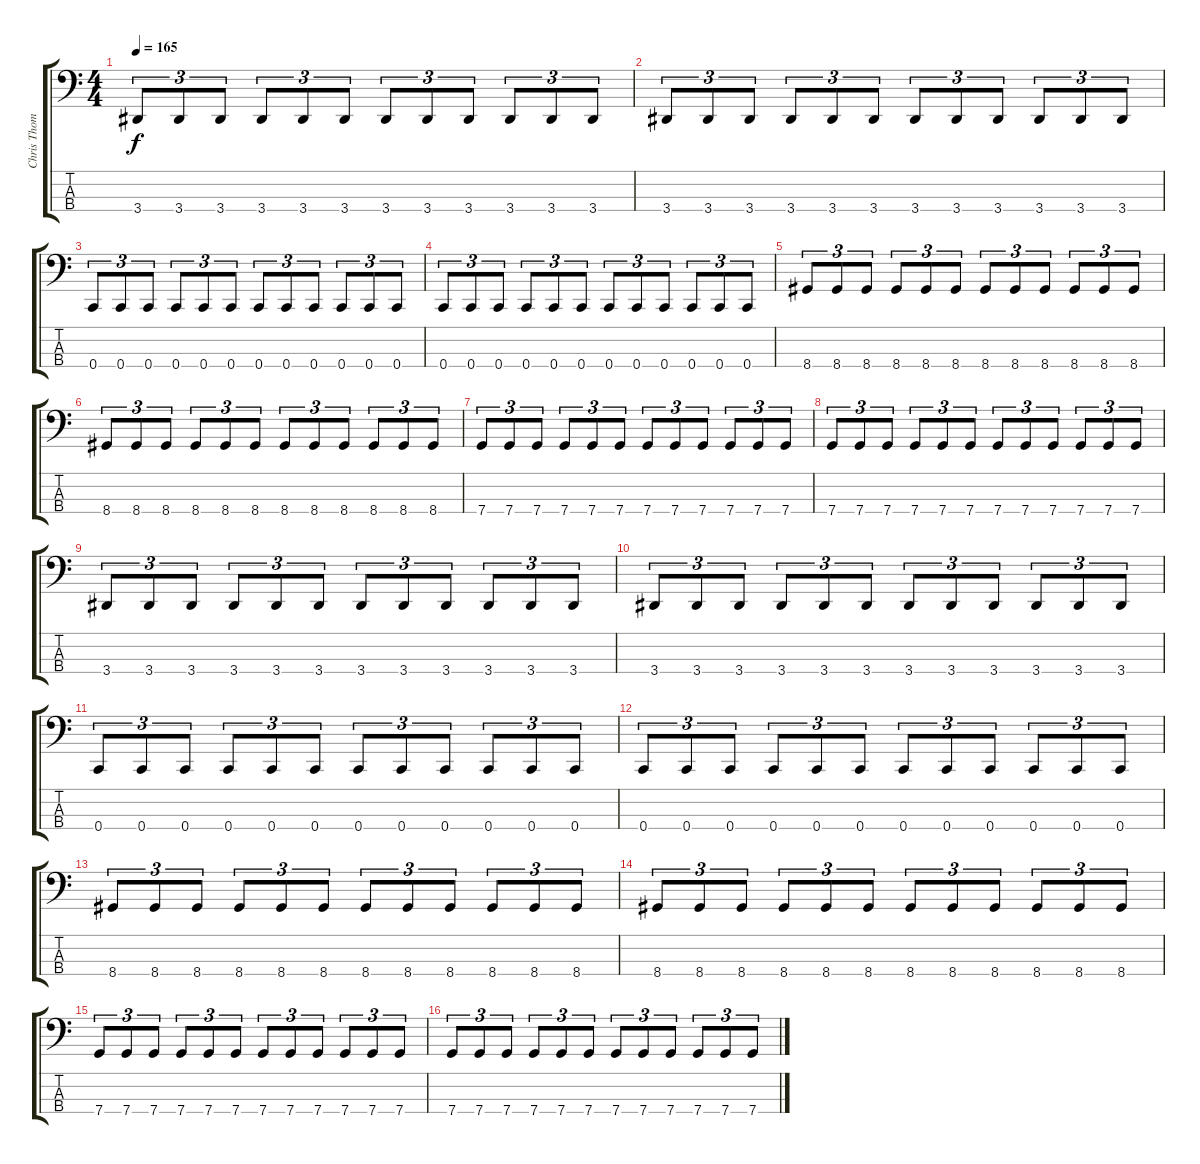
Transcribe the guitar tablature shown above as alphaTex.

\track ("Chris Thomson" "Chris Thom") {instrument electricbasspick}
\staff {score tabs}
\tuning (F2 C2 G1 C1) {hide}
\ts (4 4)
\tempo 165
\clef f4
\ks c
3.4.8{tu (3 2) dy f} 3.4.8{tu (3 2)} 3.4.8{tu (3 2)} 3.4.8{tu (3 2)} 3.4.8{tu (3 2)} 3.4.8{tu (3 2)} 3.4.8{tu (3 2)} 3.4.8{tu (3 2)} 3.4.8{tu (3 2)} 3.4.8{tu (3 2)} 3.4.8{tu (3 2)} 3.4.8{tu (3 2)} |
3.4.8{tu (3 2)} 3.4.8{tu (3 2)} 3.4.8{tu (3 2)} 3.4.8{tu (3 2)} 3.4.8{tu (3 2)} 3.4.8{tu (3 2)} 3.4.8{tu (3 2)} 3.4.8{tu (3 2)} 3.4.8{tu (3 2)} 3.4.8{tu (3 2)} 3.4.8{tu (3 2)} 3.4.8{tu (3 2)} |
0.4.8{tu (3 2)} 0.4.8{tu (3 2)} 0.4.8{tu (3 2)} 0.4.8{tu (3 2)} 0.4.8{tu (3 2)} 0.4.8{tu (3 2)} 0.4.8{tu (3 2)} 0.4.8{tu (3 2)} 0.4.8{tu (3 2)} 0.4.8{tu (3 2)} 0.4.8{tu (3 2)} 0.4.8{tu (3 2)} |
0.4.8{tu (3 2)} 0.4.8{tu (3 2)} 0.4.8{tu (3 2)} 0.4.8{tu (3 2)} 0.4.8{tu (3 2)} 0.4.8{tu (3 2)} 0.4.8{tu (3 2)} 0.4.8{tu (3 2)} 0.4.8{tu (3 2)} 0.4.8{tu (3 2)} 0.4.8{tu (3 2)} 0.4.8{tu (3 2)} |
8.4.8{tu (3 2)} 8.4.8{tu (3 2)} 8.4.8{tu (3 2)} 8.4.8{tu (3 2)} 8.4.8{tu (3 2)} 8.4.8{tu (3 2)} 8.4.8{tu (3 2)} 8.4.8{tu (3 2)} 8.4.8{tu (3 2)} 8.4.8{tu (3 2)} 8.4.8{tu (3 2)} 8.4.8{tu (3 2)} |
8.4.8{tu (3 2)} 8.4.8{tu (3 2)} 8.4.8{tu (3 2)} 8.4.8{tu (3 2)} 8.4.8{tu (3 2)} 8.4.8{tu (3 2)} 8.4.8{tu (3 2)} 8.4.8{tu (3 2)} 8.4.8{tu (3 2)} 8.4.8{tu (3 2)} 8.4.8{tu (3 2)} 8.4.8{tu (3 2)} |
7.4.8{tu (3 2)} 7.4.8{tu (3 2)} 7.4.8{tu (3 2)} 7.4.8{tu (3 2)} 7.4.8{tu (3 2)} 7.4.8{tu (3 2)} 7.4.8{tu (3 2)} 7.4.8{tu (3 2)} 7.4.8{tu (3 2)} 7.4.8{tu (3 2)} 7.4.8{tu (3 2)} 7.4.8{tu (3 2)} |
7.4.8{tu (3 2)} 7.4.8{tu (3 2)} 7.4.8{tu (3 2)} 7.4.8{tu (3 2)} 7.4.8{tu (3 2)} 7.4.8{tu (3 2)} 7.4.8{tu (3 2)} 7.4.8{tu (3 2)} 7.4.8{tu (3 2)} 7.4.8{tu (3 2)} 7.4.8{tu (3 2)} 7.4.8{tu (3 2)} |
3.4.8{tu (3 2)} 3.4.8{tu (3 2)} 3.4.8{tu (3 2)} 3.4.8{tu (3 2)} 3.4.8{tu (3 2)} 3.4.8{tu (3 2)} 3.4.8{tu (3 2)} 3.4.8{tu (3 2)} 3.4.8{tu (3 2)} 3.4.8{tu (3 2)} 3.4.8{tu (3 2)} 3.4.8{tu (3 2)} |
3.4.8{tu (3 2)} 3.4.8{tu (3 2)} 3.4.8{tu (3 2)} 3.4.8{tu (3 2)} 3.4.8{tu (3 2)} 3.4.8{tu (3 2)} 3.4.8{tu (3 2)} 3.4.8{tu (3 2)} 3.4.8{tu (3 2)} 3.4.8{tu (3 2)} 3.4.8{tu (3 2)} 3.4.8{tu (3 2)} |
0.4.8{tu (3 2)} 0.4.8{tu (3 2)} 0.4.8{tu (3 2)} 0.4.8{tu (3 2)} 0.4.8{tu (3 2)} 0.4.8{tu (3 2)} 0.4.8{tu (3 2)} 0.4.8{tu (3 2)} 0.4.8{tu (3 2)} 0.4.8{tu (3 2)} 0.4.8{tu (3 2)} 0.4.8{tu (3 2)} |
0.4.8{tu (3 2)} 0.4.8{tu (3 2)} 0.4.8{tu (3 2)} 0.4.8{tu (3 2)} 0.4.8{tu (3 2)} 0.4.8{tu (3 2)} 0.4.8{tu (3 2)} 0.4.8{tu (3 2)} 0.4.8{tu (3 2)} 0.4.8{tu (3 2)} 0.4.8{tu (3 2)} 0.4.8{tu (3 2)} |
8.4.8{tu (3 2)} 8.4.8{tu (3 2)} 8.4.8{tu (3 2)} 8.4.8{tu (3 2)} 8.4.8{tu (3 2)} 8.4.8{tu (3 2)} 8.4.8{tu (3 2)} 8.4.8{tu (3 2)} 8.4.8{tu (3 2)} 8.4.8{tu (3 2)} 8.4.8{tu (3 2)} 8.4.8{tu (3 2)} |
8.4.8{tu (3 2)} 8.4.8{tu (3 2)} 8.4.8{tu (3 2)} 8.4.8{tu (3 2)} 8.4.8{tu (3 2)} 8.4.8{tu (3 2)} 8.4.8{tu (3 2)} 8.4.8{tu (3 2)} 8.4.8{tu (3 2)} 8.4.8{tu (3 2)} 8.4.8{tu (3 2)} 8.4.8{tu (3 2)} |
7.4.8{tu (3 2)} 7.4.8{tu (3 2)} 7.4.8{tu (3 2)} 7.4.8{tu (3 2)} 7.4.8{tu (3 2)} 7.4.8{tu (3 2)} 7.4.8{tu (3 2)} 7.4.8{tu (3 2)} 7.4.8{tu (3 2)} 7.4.8{tu (3 2)} 7.4.8{tu (3 2)} 7.4.8{tu (3 2)} |
7.4.8{tu (3 2)} 7.4.8{tu (3 2)} 7.4.8{tu (3 2)} 7.4.8{tu (3 2)} 7.4.8{tu (3 2)} 7.4.8{tu (3 2)} 7.4.8{tu (3 2)} 7.4.8{tu (3 2)} 7.4.8{tu (3 2)} 7.4.8{tu (3 2)} 7.4.8{tu (3 2)} 7.4.8{tu (3 2)}
